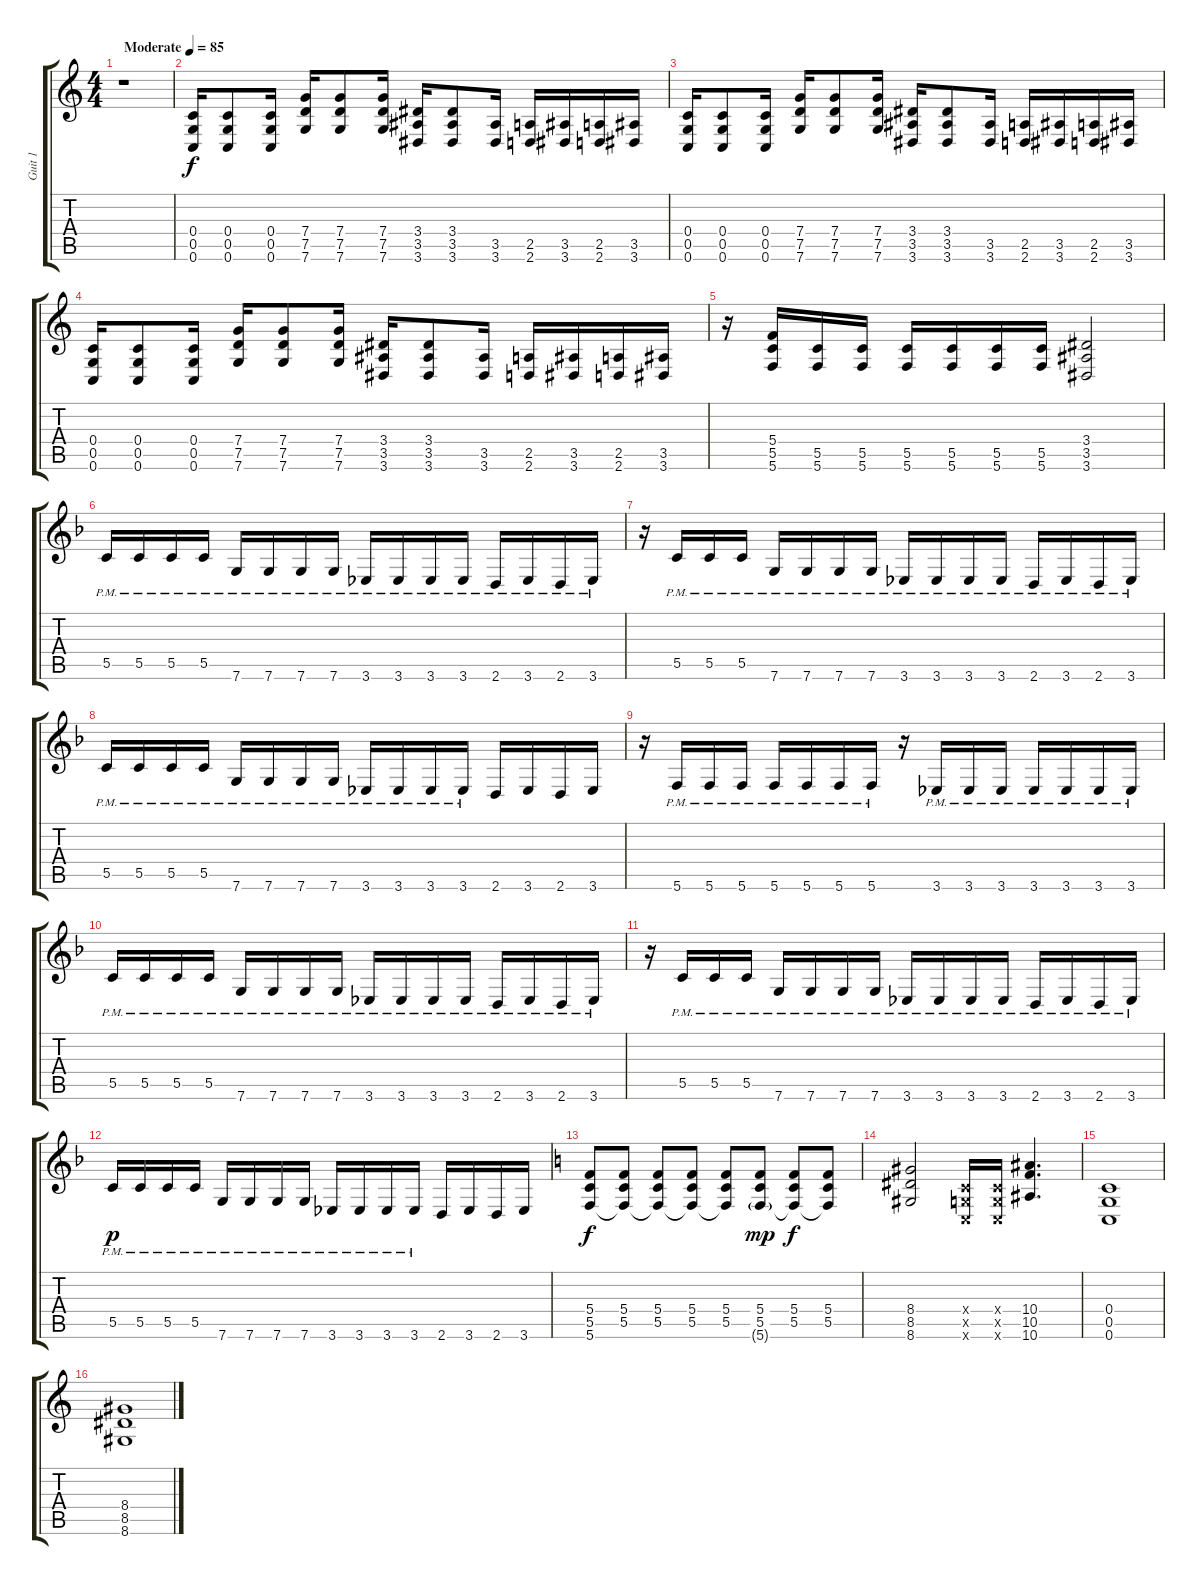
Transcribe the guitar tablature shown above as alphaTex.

\track ("Guit 1" "Guit 1") {instrument distortionguitar}
\staff {score tabs}
\tuning (D4 A3 F3 C3 G2 C2) {hide}
\ts (4 4)
\tempo (85 "Moderate")
\clef g2
\ks c
r.1{dy f instrument distortionguitar} |
(0.4 0.5 0.6).16 (0.4 0.5 0.6).8 (0.4 0.5 0.6).16 (7.4 7.5 7.6).16 (7.4 7.5 7.6).8 (7.4 7.5 7.6).16 (3.4 3.5 3.6).16 (3.4 3.5 3.6).8 (3.5 3.6).16 (2.5 2.6).16 (3.5 3.6).16 (2.5 2.6).16 (3.5 3.6).16 |
(0.4 0.5 0.6).16 (0.4 0.5 0.6).8 (0.4 0.5 0.6).16 (7.4 7.5 7.6).16 (7.4 7.5 7.6).8 (7.4 7.5 7.6).16 (3.4 3.5 3.6).16 (3.4 3.5 3.6).8 (3.5 3.6).16 (2.5 2.6).16 (3.5 3.6).16 (2.5 2.6).16 (3.5 3.6).16 |
(0.4 0.5 0.6).16 (0.4 0.5 0.6).8 (0.4 0.5 0.6).16 (7.4 7.5 7.6).16 (7.4 7.5 7.6).8 (7.4 7.5 7.6).16 (3.4 3.5 3.6).16 (3.4 3.5 3.6).8 (3.5 3.6).16 (2.5 2.6).16 (3.5 3.6).16 (2.5 2.6).16 (3.5 3.6).16 |
r.16 (5.4 5.5 5.6).16 (5.5 5.6).16 (5.5 5.6).16 (5.5 5.6).16 (5.5 5.6).16 (5.5 5.6).16 (5.5 5.6).16 (3.4 3.5 3.6).2 |
\ks f
5.5{pm}.16 5.5{pm}.16 5.5{pm}.16 5.5{pm}.16 7.6{pm}.16 7.6{pm}.16 7.6{pm}.16 7.6{pm}.16 3.6{pm}.16 3.6{pm}.16 3.6{pm}.16 3.6{pm}.16 2.6{pm}.16 3.6{pm}.16 2.6{pm}.16 3.6{pm}.16 |
r.16 5.5{pm}.16 5.5{pm}.16 5.5{pm}.16 7.6{pm}.16 7.6{pm}.16 7.6{pm}.16 7.6{pm}.16 3.6{pm}.16 3.6{pm}.16 3.6{pm}.16 3.6{pm}.16 2.6{pm}.16 3.6{pm}.16 2.6{pm}.16 3.6{pm}.16 |
5.5{pm}.16 5.5{pm}.16 5.5{pm}.16 5.5{pm}.16 7.6{pm}.16 7.6{pm}.16 7.6{pm}.16 7.6{pm}.16 3.6{pm}.16 3.6{pm}.16 3.6{pm}.16 3.6{pm}.16 2.6.16 3.6.16 2.6.16 3.6.16 |
r.16 5.6{pm}.16 5.6{pm}.16 5.6{pm}.16 5.6{pm}.16 5.6{pm}.16 5.6{pm}.16 5.6{pm}.16 r.16 3.6{pm}.16 3.6{pm}.16 3.6{pm}.16 3.6{pm}.16 3.6{pm}.16 3.6{pm}.16 3.6{pm}.16 |
5.5{pm}.16 5.5{pm}.16 5.5{pm}.16 5.5{pm}.16 7.6{pm}.16 7.6{pm}.16 7.6{pm}.16 7.6{pm}.16 3.6{pm}.16 3.6{pm}.16 3.6{pm}.16 3.6{pm}.16 2.6{pm}.16 3.6{pm}.16 2.6{pm}.16 3.6{pm}.16 |
r.16 5.5{pm}.16 5.5{pm}.16 5.5{pm}.16 7.6{pm}.16 7.6{pm}.16 7.6{pm}.16 7.6{pm}.16 3.6{pm}.16 3.6{pm}.16 3.6{pm}.16 3.6{pm}.16 2.6{pm}.16 3.6{pm}.16 2.6{pm}.16 3.6{pm}.16 |
5.5{pm}.16{dy p} 5.5{pm}.16 5.5{pm}.16 5.5{pm}.16 7.6{pm}.16 7.6{pm}.16 7.6{pm}.16 7.6{pm}.16 3.6{pm}.16 3.6{pm}.16 3.6{pm}.16 3.6{pm}.16 2.6.16 3.6.16 2.6.16 3.6.16 |
\ks c
(5.4 5.5 5.6).8{dy f} (5.4 5.5 5.6{t}).8 (5.4 5.5 5.6{t}).8 (5.4 5.5 5.6{t}).8 (5.4 5.5 5.6{t}).8 (5.4 5.5 5.6{g}).8{dy mp} (5.4 5.5 5.6{t}).8{dy f} (5.4 5.5 5.6{t}).8 |
(8.4 8.5 8.6).2 (0.4{x} 0.5{x} 0.6{x}).16 (0.4{x} 0.5{x} 0.6{x}).16 (10.4 10.5 10.6).4{d} |
(0.4 0.5 0.6).1 |
(8.4 8.5 8.6).1
